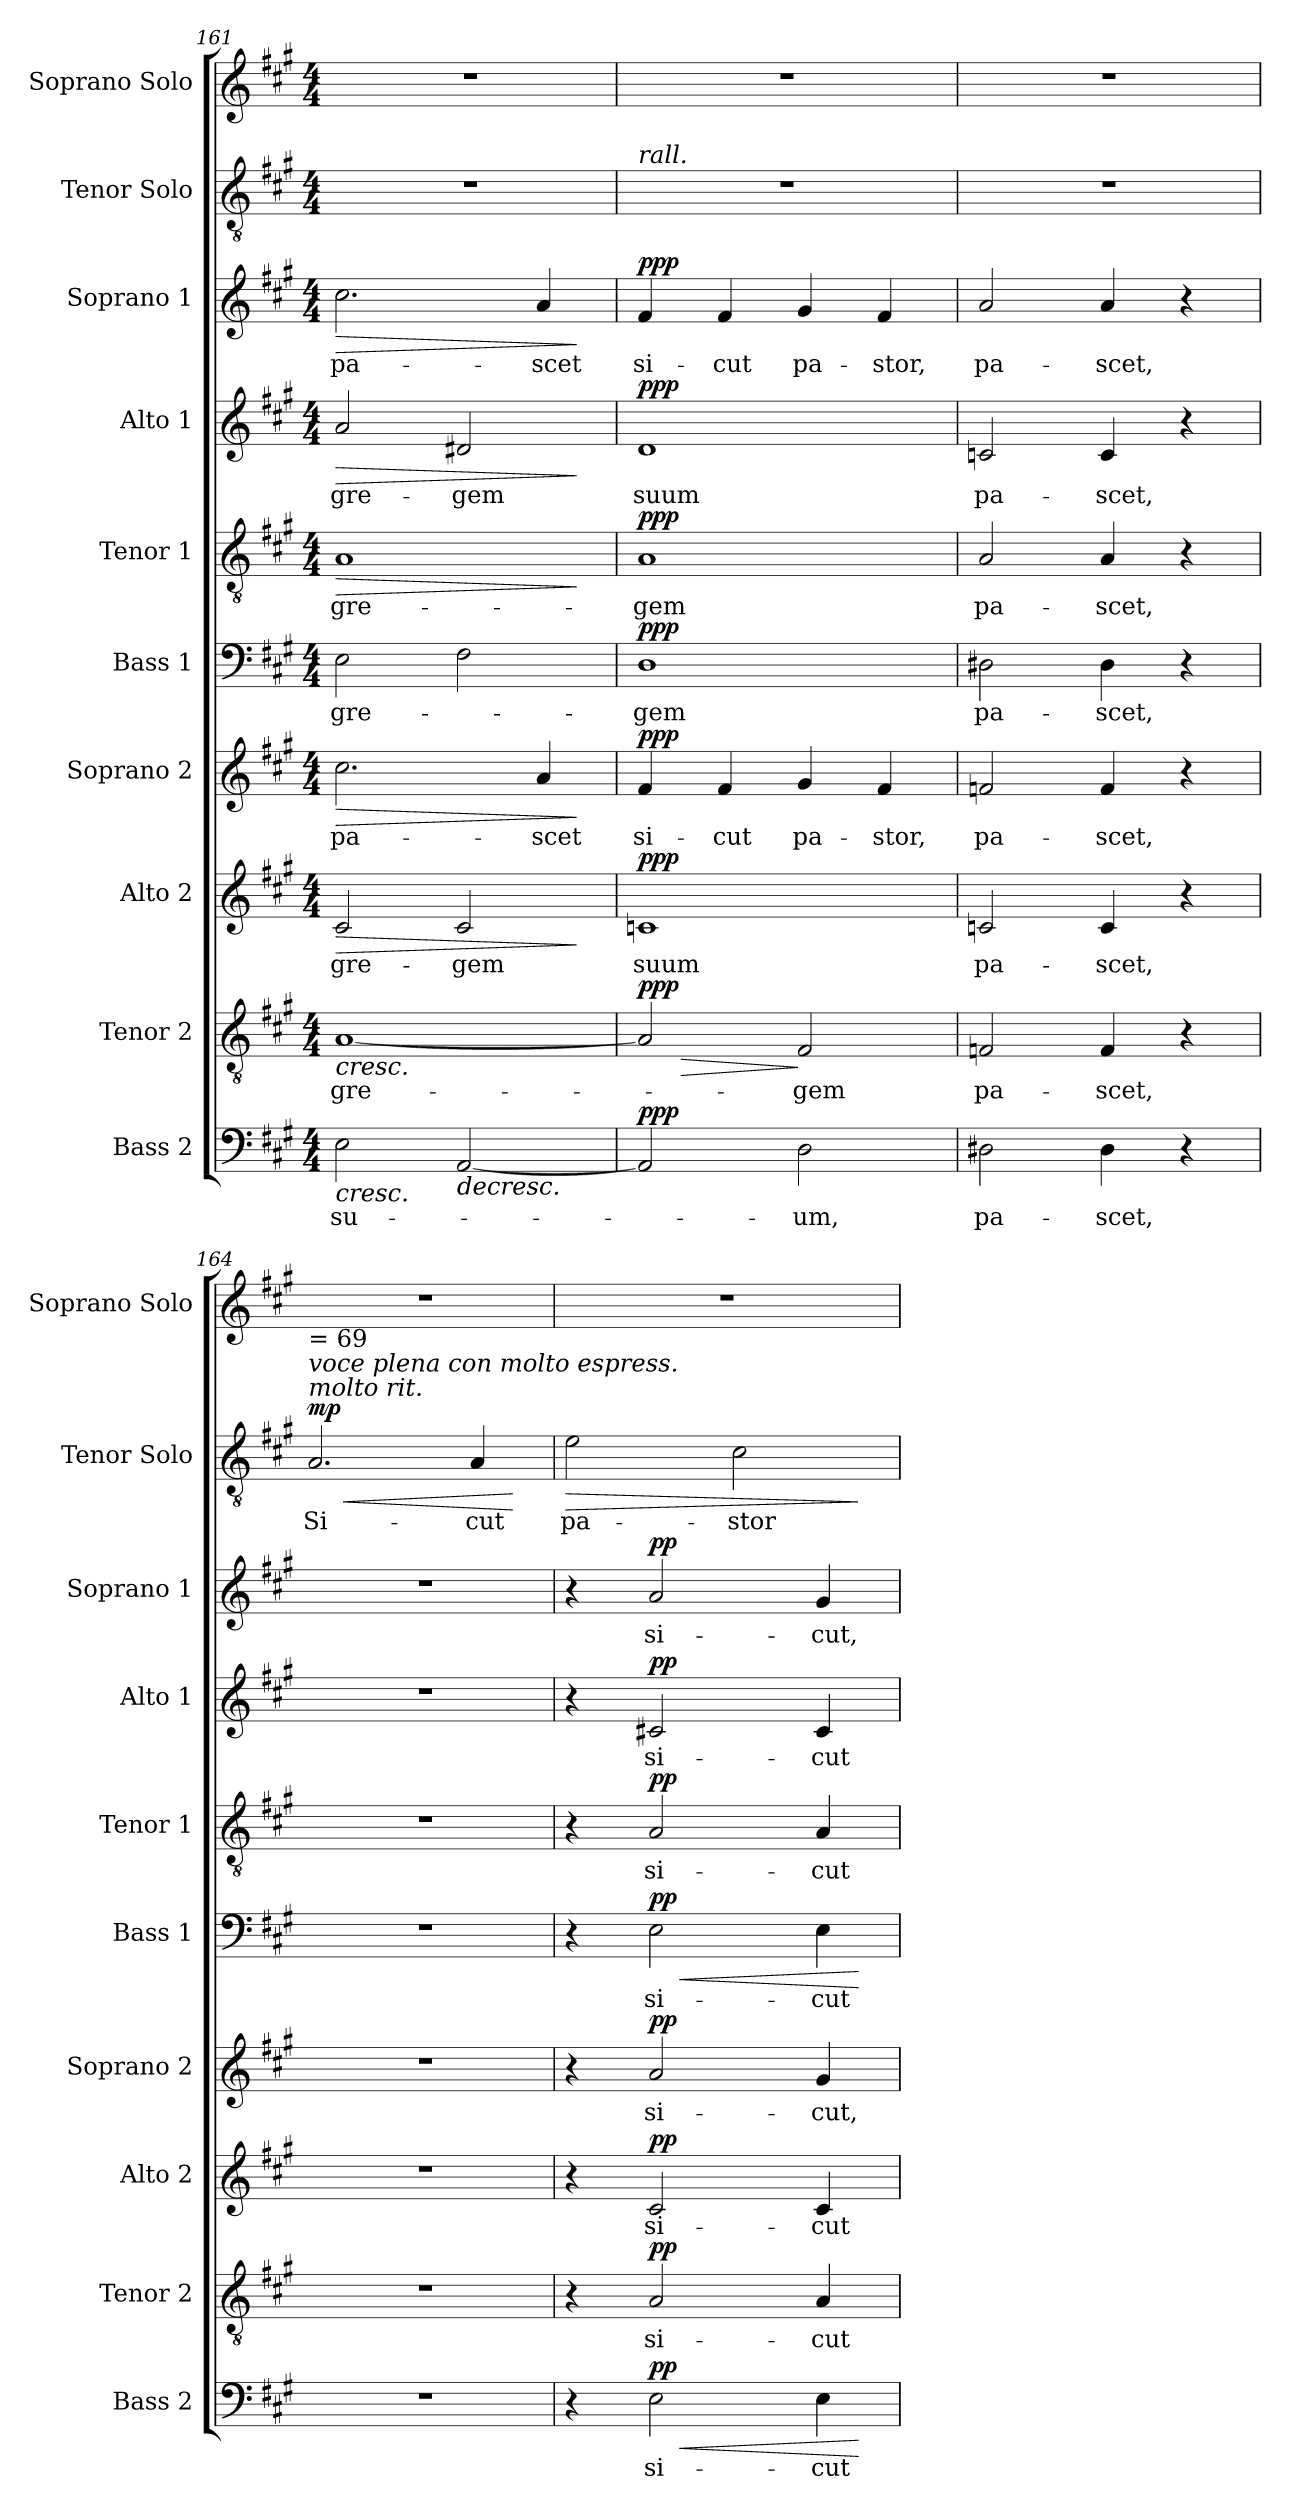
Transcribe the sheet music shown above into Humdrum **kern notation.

**kern	**text	**dynam	**kern	**text	**dynam	**kern	**text	**dynam	**kern	**text	**dynam	**kern	**text	**dynam	**kern	**text	**dynam	**kern	**text	**dynam	**kern	**text	**dynam	**kern	**text	**dynam	**kern
*part10	*part10	*part10	*part9	*part9	*part9	*part8	*part8	*part8	*part7	*part7	*part7	*part6	*part6	*part6	*part5	*part5	*part5	*part4	*part4	*part4	*part3	*part3	*part3	*part2	*part2	*part2	*part1
*staff10	*staff10	*staff10	*staff9	*staff9	*staff9	*staff8	*staff8	*staff8	*staff7	*staff7	*staff7	*staff6	*staff6	*staff6	*staff5	*staff5	*staff5	*staff4	*staff4	*staff4	*staff3	*staff3	*staff3	*staff2	*staff2	*staff2	*staff1
*I"Bass 2	*	*	*I"Tenor 2	*	*	*I"Alto 2	*	*	*I"Soprano 2	*	*	*I"Bass 1	*	*	*I"Tenor 1	*	*	*I"Alto 1	*	*	*I"Soprano 1	*	*	*I"Tenor Solo	*	*	*I"Soprano Solo
*I'Bass 2	*	*	*I'Tenor 2	*	*	*I'Alto 2	*	*	*I'Soprano 2	*	*	*I'Bass 1	*	*	*I'Tenor 1	*	*	*I'Alto 1	*	*	*I'Soprano 1	*	*	*I'Tenor Solo	*	*	*I'Soprano Solo
!!LO:LB:g=z
*clefF4	*	*	*clefGv2	*	*	*clefG2	*	*	*clefG2	*	*	*clefF4	*	*	*clefGv2	*	*	*clefG2	*	*	*clefG2	*	*	*clefGv2	*	*	*clefG2
*k[f#c#g#]	*	*	*k[f#c#g#]	*	*	*k[f#c#g#]	*	*	*k[f#c#g#]	*	*	*k[f#c#g#]	*	*	*k[f#c#g#]	*	*	*k[f#c#g#]	*	*	*k[f#c#g#]	*	*	*k[f#c#g#]	*	*	*k[f#c#g#]
*A:	*	*	*A:	*	*	*A:	*	*	*A:	*	*	*A:	*	*	*A:	*	*	*A:	*	*	*A:	*	*	*A:	*	*	*A:
*M4/4	*	*	*M4/4	*	*	*M4/4	*	*	*M4/4	*	*	*M4/4	*	*	*M4/4	*	*	*M4/4	*	*	*M4/4	*	*	*M4/4	*	*	*M4/4
=161	=161	=161	=161	=161	=161	=161	=161	=161	=161	=161	=161	=161	=161	=161	=161	=161	=161	=161	=161	=161	=161	=161	=161	=161	=161	=161	=161
!	!LO:LY:b	!LO:HP:b	!	!LO:LY:b	!LO:HP:b	!	!LO:LY:b	!LO:HP:b	!	!LO:LY:b	!LO:HP:b	!	!LO:LY:b	!	!	!LO:LY:b	!LO:HP:b	!	!LO:LY:b	!LO:HP:b	!	!LO:LY:b	!LO:HP:b	!	!	!	!
2E	su-	<	[1A	gre-	<	2c#	gre-	>	2.cc#	pa-	>	2E	gre-	.	1A	gre-	>	2a	gre-	>	2.cc#	pa-	>	1r	.	.	1r
!	!	!LO:HP:b	!	!	!	!	!LO:LY:b	!	!	!	!	!	!	!	!	!	!	!	!LO:LY:b	!	!	!	!	!	!	!	!
[2AA	.	>	.	.	.	2c#	-gem	.	.	.	.	2F#	.	.	.	.	.	2d#X	-gem	.	.	.	.	.	.	.	.
!	!	!	!	!	!	!	!	!	!	!LO:LY:b	!	!	!	!	!	!	!	!	!	!	!	!LO:LY:b	!	!	!	!	!
.	.	.	.	.	.	.	.	.	4a	-scet	.	.	.	.	.	.	.	.	.	.	4a	-scet	.	.	.	.	.
.	.	[	.	.	.	.	.	]	.	.	]	.	.	.	.	.	]	.	.	]	.	.	]	.	.	.	.
=162	=162	=162	=162	=162	=162	=162	=162	=162	=162	=162	=162	=162	=162	=162	=162	=162	=162	=162	=162	=162	=162	=162	=162	=162	=162	=162	=162
!	!	!	!	!	!	!	!	!	!	!	!	!	!	!	!	!	!	!	!	!	!	!	!	!LO:TX:a:i:t=rall.	!	!	!
!	!	!LO:DY:a	!	!	!LO:HP:b	!	!LO:LY:b	!	!	!LO:LY:b	!	!	!LO:LY:b	!	!	!LO:LY:b	!	!	!LO:LY:b	!	!	!LO:LY:b	!	!	!	!	!
!	!	!	!	!	!LO:DY:n=1:a	!	!	!LO:DY:a	!	!	!LO:DY:a	!	!	!LO:DY:a	!	!	!LO:DY:a	!	!	!LO:DY:a	!	!	!LO:DY:a	!	!	!	!
2AA]	.	ppp	2A]	.	> ppp	1cn	suum	ppp	4f#	si-	ppp	1D	-gem	ppp	1A	-gem	ppp	1d	suum	ppp	4f#	si-	ppp	1r	.	.	1r
!	!	!	!	!	!	!	!	!	!	!LO:LY:b	!	!	!	!	!	!	!	!	!	!	!	!LO:LY:b	!	!	!	!	!
.	.	.	.	.	.	.	.	.	4f#	-cut	.	.	.	.	.	.	.	.	.	.	4f#	-cut	.	.	.	.	.
!	!LO:LY:b	!	!	!LO:LY:b	!	!	!	!	!	!LO:LY:b	!	!	!	!	!	!	!	!	!	!	!	!LO:LY:b	!	!	!	!	!
2D	-um,	]	2F#	-gem	[ ]	.	.	.	4g#	pa-	.	.	.	.	.	.	.	.	.	.	4g#	pa-	.	.	.	.	.
!	!	!	!	!	!	!	!	!	!	!LO:LY:b	!	!	!	!	!	!	!	!	!	!	!	!LO:LY:b	!	!	!	!	!
.	.	.	.	.	.	.	.	.	4f#	-stor,	.	.	.	.	.	.	.	.	.	.	4f#	-stor,	.	.	.	.	.
=163	=163	=163	=163	=163	=163	=163	=163	=163	=163	=163	=163	=163	=163	=163	=163	=163	=163	=163	=163	=163	=163	=163	=163	=163	=163	=163	=163
!	!LO:LY:b	!	!	!LO:LY:b	!	!	!LO:LY:b	!	!	!LO:LY:b	!	!	!LO:LY:b	!	!	!LO:LY:b	!	!	!LO:LY:b	!	!	!LO:LY:b	!	!	!	!	!
2D#X	pa-	.	2Fn	pa-	.	2cn	pa-	.	2fn	pa-	.	2D#X	pa-	.	2A	pa-	.	2cn	pa-	.	2a	pa-	.	1r	.	.	1r
!	!LO:LY:b	!	!	!LO:LY:b	!	!	!LO:LY:b	!	!	!LO:LY:b	!	!	!LO:LY:b	!	!	!LO:LY:b	!	!	!LO:LY:b	!	!	!LO:LY:b	!	!	!	!	!
4D#	-scet,	.	4F	-scet,	.	4c	-scet,	.	4f	-scet,	.	4D#	-scet,	.	4A	-scet,	.	4c	-scet,	.	4a	-scet,	.	.	.	.	.
4r	.	.	4r	.	.	4r	.	.	4r	.	.	4r	.	.	4r	.	.	4r	.	.	4r	.	.	.	.	.	.
=164	=164	=164	=164	=164	=164	=164	=164	=164	=164	=164	=164	=164	=164	=164	=164	=164	=164	=164	=164	=164	=164	=164	=164	=164	=164	=164	=164
!	!	!	!	!	!	!	!	!	!	!	!	!	!	!	!	!	!	!	!	!	!	!	!	!LO:TX:a:i:t=molto rit.	!	!	!
!	!	!	!	!	!	!	!	!	!	!	!	!	!	!	!	!	!	!	!	!	!	!	!	!LO:TX:a:i:t=voce plena con molto espress.	!	!	!
!	!	!	!	!	!	!	!	!	!	!	!	!	!	!	!	!	!	!	!	!	!	!	!	!LO:TX:a:t== 69	!	!	!
!	!	!	!	!	!	!	!	!	!	!	!	!	!	!	!	!	!	!	!	!	!	!	!	!	!LO:LY:b	!LO:HP:b	!
!	!	!	!	!	!	!	!	!	!	!	!	!	!	!	!	!	!	!	!	!	!	!	!	!	!	!LO:DY:n=1:a	!
1r	.	.	1r	.	.	1r	.	.	1r	.	.	1r	.	.	1r	.	.	1r	.	.	1r	.	.	2.A	Si-	< mp	1r
!	!	!	!	!	!	!	!	!	!	!	!	!	!	!	!	!	!	!	!	!	!	!	!	!	!LO:LY:b	!	!
.	.	.	.	.	.	.	.	.	.	.	.	.	.	.	.	.	.	.	.	.	.	.	.	4A	-cut	.	.
.	.	.	.	.	.	.	.	.	.	.	.	.	.	.	.	.	.	.	.	.	.	.	.	.	.	[	.
=165	=165	=165	=165	=165	=165	=165	=165	=165	=165	=165	=165	=165	=165	=165	=165	=165	=165	=165	=165	=165	=165	=165	=165	=165	=165	=165	=165
!	!	!	!	!	!	!	!	!	!	!	!	!	!	!	!	!	!	!	!	!	!	!	!	!	!LO:LY:b	!LO:HP:b	!
4r	.	.	4r	.	.	4r	.	.	4r	.	.	4r	.	.	4r	.	.	4r	.	.	4r	.	.	2e	pa-	>	1r
!	!LO:LY:b	!LO:HP:b	!	!LO:LY:b	!	!	!LO:LY:b	!	!	!LO:LY:b	!	!	!LO:LY:b	!LO:HP:b	!	!LO:LY:b	!	!	!LO:LY:b	!	!	!LO:LY:b	!	!	!	!	!
!	!	!LO:DY:n=1:a	!	!	!LO:DY:a	!	!	!LO:DY:a	!	!	!LO:DY:a	!	!	!LO:DY:n=1:a	!	!	!LO:DY:a	!	!	!LO:DY:a	!	!	!LO:DY:a	!	!	!	!
2E	si-	< pp	2A	si-	pp	2c#	si-	pp	2a	si-	pp	2E	si-	< pp	2A	si-	pp	2c#X	si-	pp	2a	si-	pp	.	.	.	.
!	!	!	!	!	!	!	!	!	!	!	!	!	!	!	!	!	!	!	!	!	!	!	!	!	!LO:LY:b	!	!
.	.	.	.	.	.	.	.	.	.	.	.	.	.	.	.	.	.	.	.	.	.	.	.	2c#	-stor	.	.
!	!LO:LY:b	!	!	!LO:LY:b	!	!	!LO:LY:b	!	!	!LO:LY:b	!	!	!LO:LY:b	!	!	!LO:LY:b	!	!	!LO:LY:b	!	!	!LO:LY:b	!	!	!	!	!
4E	-cut	.	4A	-cut	.	4c#	-cut	.	4g#	-cut,	.	4E	-cut	.	4A	-cut	.	4c#	-cut	.	4g#	-cut,	.	.	.	.	.
.	.	[	.	.	.	.	.	.	.	.	.	.	.	[	.	.	.	.	.	.	.	.	.	.	.	]	.
=	=	=	=	=	=	=	=	=	=	=	=	=	=	=	=	=	=	=	=	=	=	=	=	=	=	=	=
*-	*-	*-	*-	*-	*-	*-	*-	*-	*-	*-	*-	*-	*-	*-	*-	*-	*-	*-	*-	*-	*-	*-	*-	*-	*-	*-	*-
